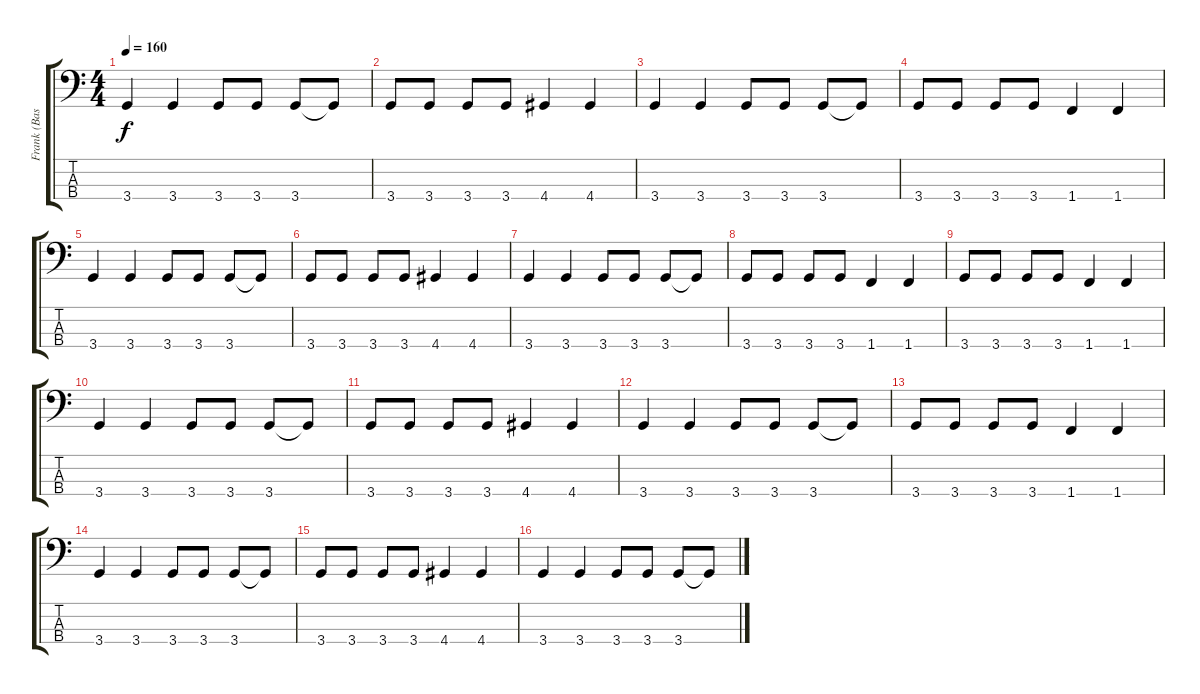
\track ("Frank (Bass)" "Frank (Bas") {instrument electricbasspick}
\staff {score tabs}
\tuning (G2 D2 A1 E1) {hide}
\ts (4 4)
\tempo 160
\clef f4
\ks c
3.4.4{dy f instrument electricbasspick} 3.4.4 3.4.8 3.4.8 3.4.8 3.4{t}.8 |
3.4.8 3.4.8 3.4.8 3.4.8 4.4.4 4.4.4 |
3.4.4 3.4.4 3.4.8 3.4.8 3.4.8 3.4{t}.8 |
3.4.8 3.4.8 3.4.8 3.4.8 1.4.4 1.4.4 |
3.4.4 3.4.4 3.4.8 3.4.8 3.4.8 3.4{t}.8 |
3.4.8 3.4.8 3.4.8 3.4.8 4.4.4 4.4.4 |
3.4.4 3.4.4 3.4.8 3.4.8 3.4.8 3.4{t}.8 |
3.4.8 3.4.8 3.4.8 3.4.8 1.4.4 1.4.4 |
3.4.8 3.4.8 3.4.8 3.4.8 1.4.4 1.4.4 |
3.4.4 3.4.4 3.4.8 3.4.8 3.4.8 3.4{t}.8 |
3.4.8 3.4.8 3.4.8 3.4.8 4.4.4 4.4.4 |
3.4.4 3.4.4 3.4.8 3.4.8 3.4.8 3.4{t}.8 |
3.4.8 3.4.8 3.4.8 3.4.8 1.4.4 1.4.4 |
3.4.4 3.4.4 3.4.8 3.4.8 3.4.8 3.4{t}.8 |
3.4.8 3.4.8 3.4.8 3.4.8 4.4.4 4.4.4 |
3.4.4 3.4.4 3.4.8 3.4.8 3.4.8 3.4{t}.8
